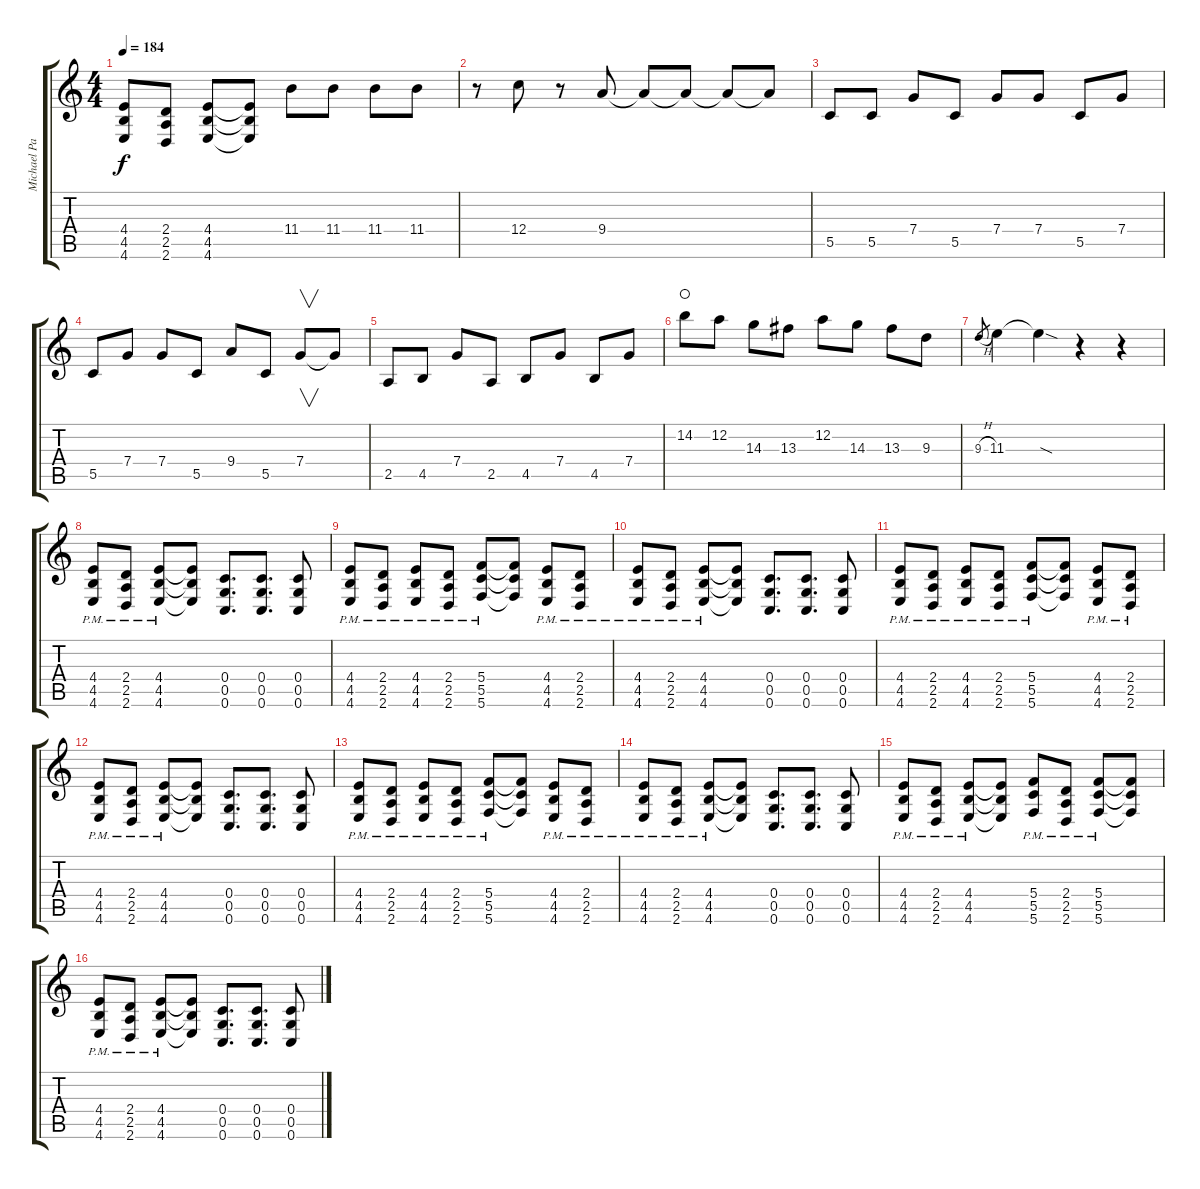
\track ("Michael Padget" "Michael Pa") {instrument distortionguitar}
\staff {score tabs}
\tuning (D4 A3 F3 C3 G2 C2) {hide}
\ts (4 4)
\tempo 184
\clef g2
\ks c
(4.4 4.5 4.6).8{dy f} (2.4 2.5 2.6).8 (4.4 4.5 4.6).8 (4.4{t} 4.5{t} 4.6{t}).8 11.4.8 11.4.8 11.4.8 11.4.8 |
r.8 12.4.8 r.8 9.4.8 9.4{t}.8 9.4{t}.8 9.4{t}.8 9.4{t}.8 |
5.5.8 5.5.8 7.4.8 5.5.8 7.4.8 7.4.8 5.5.8 7.4.8 |
5.5.8 7.4.8 7.4.8 5.5.8 9.4.8 5.5.8 7.4.8{v} 7.4{t}.8 |
2.5.8 4.5.8 7.4.8 2.5.8 4.5.8 7.4.8 4.5.8 7.4.8 |
14.2.8{waho} 12.2.8 14.3.8 13.3.8 12.2.8 14.3.8 13.3.8 9.3.8 |
9.3{h}.8{gr} 11.3.4 11.3{sod t}.4 r.4 r.4 |
(4.4{pm} 4.5{pm} 4.6{pm}).8 (2.4{pm} 2.5{pm} 2.6{pm}).8 (4.4{pm} 4.5{pm} 4.6{pm}).8 (4.4{t} 4.5{t} 4.6{t}).8 (0.4 0.5 0.6).8{d} (0.4 0.5 0.6).8{d} (0.4 0.5 0.6).8 |
(4.4{pm} 4.5{pm} 4.6{pm}).8 (2.4{pm} 2.5{pm} 2.6{pm}).8 (4.4{pm} 4.5{pm} 4.6{pm}).8 (2.4{pm} 2.5{pm} 2.6{pm}).8 (5.4{pm} 5.5{pm} 5.6{pm}).8 (5.4{t} 5.5{t} 5.6{t}).8 (4.4{pm} 4.5{pm} 4.6{pm}).8 (2.4{pm} 2.5{pm} 2.6{pm}).8 |
(4.4{pm} 4.5{pm} 4.6{pm}).8 (2.4{pm} 2.5{pm} 2.6{pm}).8 (4.4{pm} 4.5{pm} 4.6{pm}).8 (4.4{t} 4.5{t} 4.6{t}).8 (0.4 0.5 0.6).8{d} (0.4 0.5 0.6).8{d} (0.4 0.5 0.6).8 |
(4.4{pm} 4.5{pm} 4.6{pm}).8 (2.4{pm} 2.5{pm} 2.6{pm}).8 (4.4{pm} 4.5{pm} 4.6{pm}).8 (2.4{pm} 2.5{pm} 2.6{pm}).8 (5.4{pm} 5.5{pm} 5.6{pm}).8 (5.4{t} 5.5{t} 5.6{t}).8 (4.4{pm} 4.5{pm} 4.6{pm}).8 (2.4{pm} 2.5{pm} 2.6{pm}).8 |
(4.4{pm} 4.5{pm} 4.6{pm}).8 (2.4{pm} 2.5{pm} 2.6{pm}).8 (4.4{pm} 4.5{pm} 4.6{pm}).8 (4.4{t} 4.5{t} 4.6{t}).8 (0.4 0.5 0.6).8{d} (0.4 0.5 0.6).8{d} (0.4 0.5 0.6).8 |
(4.4{pm} 4.5{pm} 4.6{pm}).8 (2.4{pm} 2.5{pm} 2.6{pm}).8 (4.4{pm} 4.5{pm} 4.6{pm}).8 (2.4{pm} 2.5{pm} 2.6{pm}).8 (5.4{pm} 5.5{pm} 5.6{pm}).8 (5.4{t} 5.5{t} 5.6{t}).8 (4.4{pm} 4.5{pm} 4.6{pm}).8 (2.4{pm} 2.5{pm} 2.6{pm}).8 |
(4.4{pm} 4.5{pm} 4.6{pm}).8 (2.4{pm} 2.5{pm} 2.6{pm}).8 (4.4{pm} 4.5{pm} 4.6{pm}).8 (4.4{t} 4.5{t} 4.6{t}).8 (0.4 0.5 0.6).8{d} (0.4 0.5 0.6).8{d} (0.4 0.5 0.6).8 |
(4.4{pm} 4.5{pm} 4.6{pm}).8 (2.4{pm} 2.5{pm} 2.6{pm}).8 (4.4{pm} 4.5{pm} 4.6{pm}).8 (4.4{t} 4.5{t} 4.6{t}).8 (5.4{pm} 5.5{pm} 5.6{pm}).8 (2.4{pm} 2.5{pm} 2.6{pm}).8 (5.4{pm} 5.5{pm} 5.6{pm}).8 (5.4{t} 5.5{t} 5.6{t}).8 |
(4.4{pm} 4.5{pm} 4.6{pm}).8 (2.4{pm} 2.5{pm} 2.6{pm}).8 (4.4{pm} 4.5{pm} 4.6{pm}).8 (4.4{t} 4.5{t} 4.6{t}).8 (0.4 0.5 0.6).8{d} (0.4 0.5 0.6).8{d} (0.4 0.5 0.6).8
